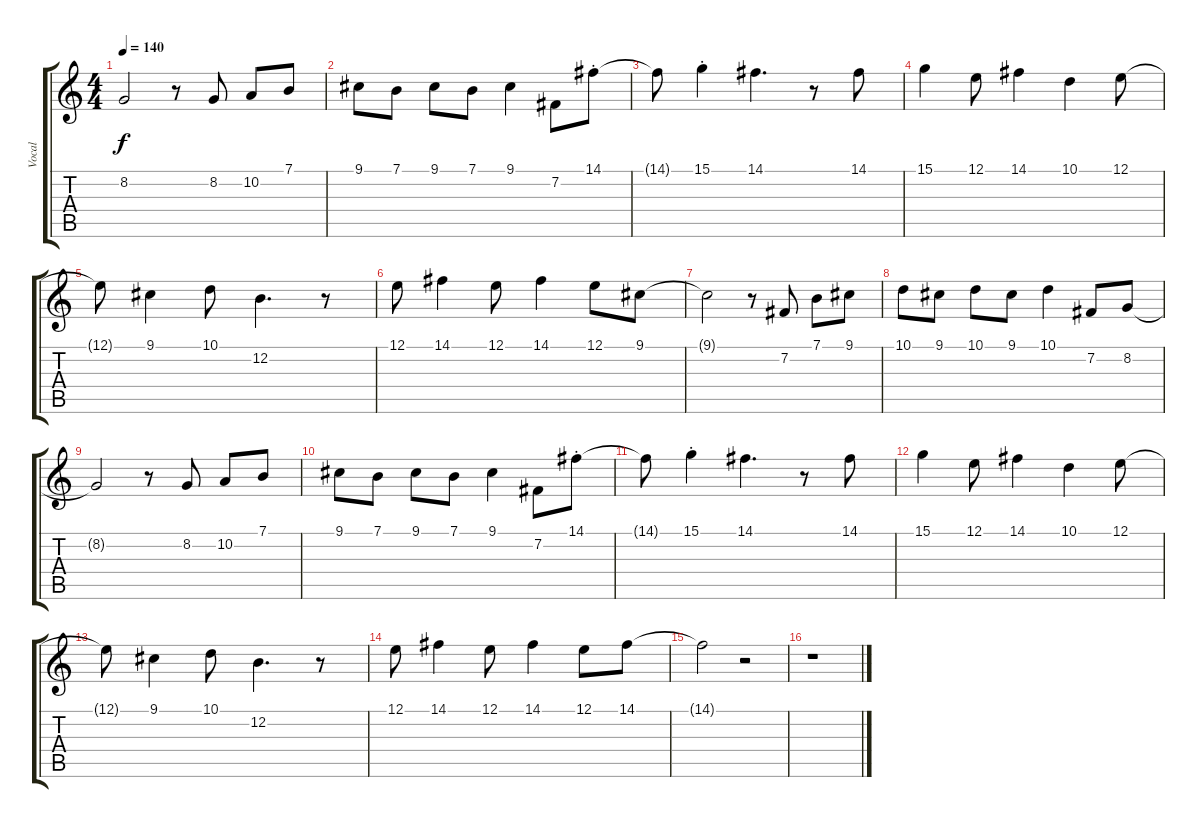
\track ("Vocal" "Vocal") {instrument flute}
\staff {score tabs}
\tuning (E4 B3 G3 D3 A2 E2) {hide}
\ts (4 4)
\tempo 140
\clef g2
\ks c
8.2{t}.2{dy f} r.8 8.2.8 10.2.8 7.1.8 |
9.1.8 7.1.8 9.1.8 7.1.8 9.1.4 7.2.8 14.1{st}.8 |
14.1{t}.8 15.1{st}.4 14.1.4{d} r.8 14.1.8 |
15.1.4 12.1.8 14.1.4 10.1.4 12.1.8 |
12.1{t}.8 9.1.4 10.1.8 12.2.4{d} r.8 |
12.1.8 14.1.4 12.1.8 14.1.4 12.1.8 9.1.8 |
9.1{t}.2 r.8 7.2.8 7.1.8 9.1.8 |
10.1.8 9.1.8 10.1.8 9.1.8 10.1.4 7.2.8 8.2.8 |
8.2{t}.2 r.8 8.2.8 10.2.8 7.1.8 |
9.1.8 7.1.8 9.1.8 7.1.8 9.1.4 7.2.8 14.1{st}.8 |
14.1{t}.8 15.1{st}.4 14.1.4{d} r.8 14.1.8 |
15.1.4 12.1.8 14.1.4 10.1.4 12.1.8 |
12.1{t}.8 9.1.4 10.1.8 12.2.4{d} r.8 |
12.1.8 14.1.4 12.1.8 14.1.4 12.1.8 14.1.8 |
14.1{t}.2 r.2 |
r.1
